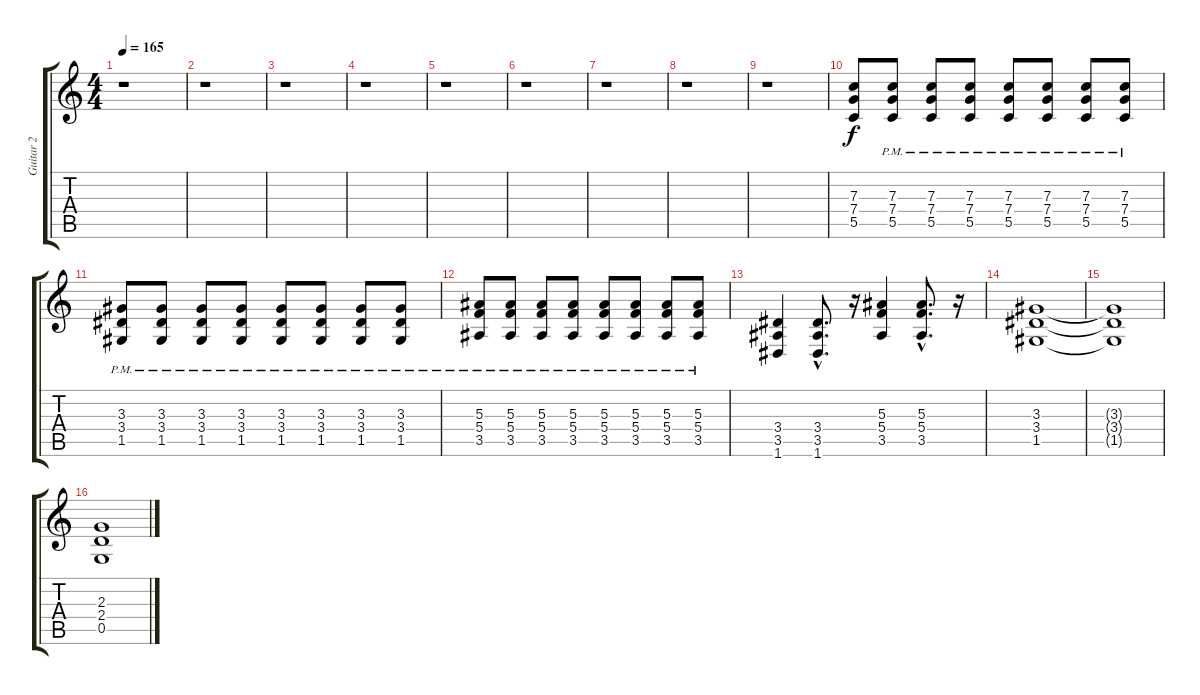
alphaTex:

\track ("Guitar 2" "Guitar 2") {instrument distortionguitar}
\staff {score tabs}
\tuning (D4 A3 F3 C3 G2 D2) {hide}
\ts (4 4)
\tempo 165
\clef g2
\ks c
r.1{dy f instrument distortionguitar} |
r.1 |
r.1 |
r.1 |
r.1 |
r.1 |
r.1 |
r.1 |
r.1 |
(7.3 7.4 5.5).8 (7.3 7.4{pm} 5.5).8 (7.3 7.4{pm} 5.5).8 (7.3 7.4{pm} 5.5).8 (7.3 7.4{pm} 5.5).8 (7.3 7.4{pm} 5.5).8 (7.3 7.4{pm} 5.5).8 (7.3 7.4{pm} 5.5).8 |
(3.3 3.4{pm} 1.5).8 (3.3 3.4{pm} 1.5).8 (3.3 3.4{pm} 1.5).8 (3.3 3.4{pm} 1.5).8 (3.3 3.4{pm} 1.5).8 (3.3 3.4{pm} 1.5).8 (3.3 3.4{pm} 1.5).8 (3.3 3.4{pm} 1.5).8 |
(5.3 5.4{pm} 3.5).8 (5.3 5.4{pm} 3.5).8 (5.3 5.4{pm} 3.5).8 (5.3 5.4{pm} 3.5).8 (5.3 5.4{pm} 3.5).8 (5.3 5.4{pm} 3.5).8 (5.3 5.4{pm} 3.5).8 (5.3 5.4{pm} 3.5).8 |
(3.4 3.5 1.6).4 (3.4{hac} 3.5{hac} 1.6{hac}).8{d} r.16 (5.3 5.4 3.5).4 (5.3{hac} 5.4{hac} 3.5{hac}).8{d} r.16 |
(3.3 3.4 1.5).1 |
(3.3{t} 3.4{t} 1.5{t}).1 |
(2.3 2.4 0.5).1
